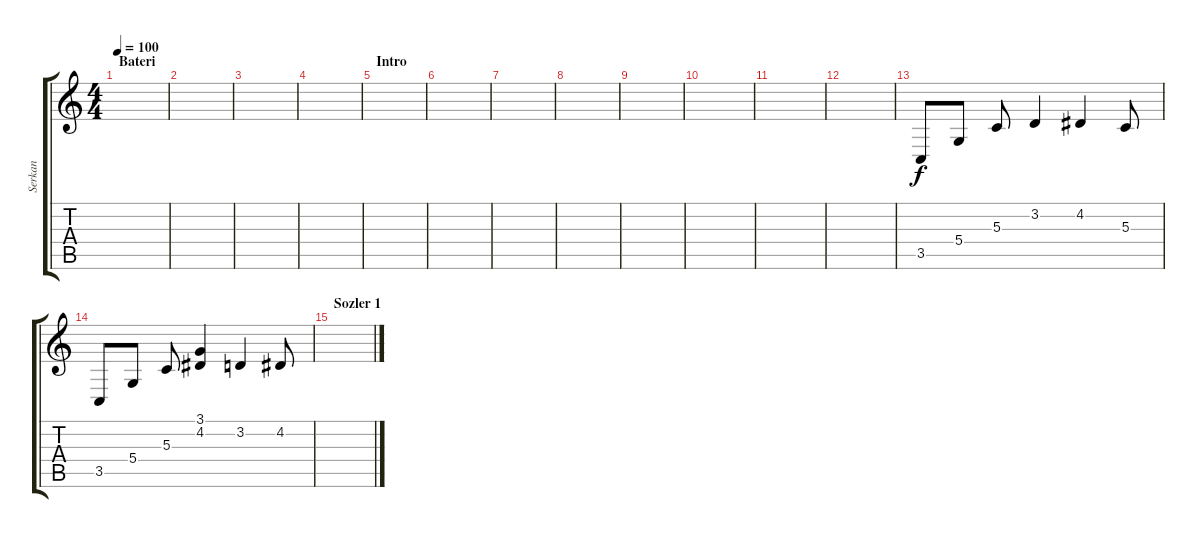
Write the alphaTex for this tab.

\track ("Serkan" "Serkan") {instrument brightacousticpiano}
\staff {score tabs}
\tuning (E4 B3 G3 D3 A2 E2) {hide}
\ts (4 4)
\section ("" "Bateri")
\tempo 100
\clef g2
\ks c
|
|
|
|
\section ("" "Intro")
|
|
|
|
|
|
|
|
3.5.8 5.4.8 5.3.8 3.2.4 4.2.4 5.3.8 |
3.5.8 5.4.8 5.3.8 (3.1 4.2).4 3.2.4 4.2.8 |
\section ("" "Sozler 1")
